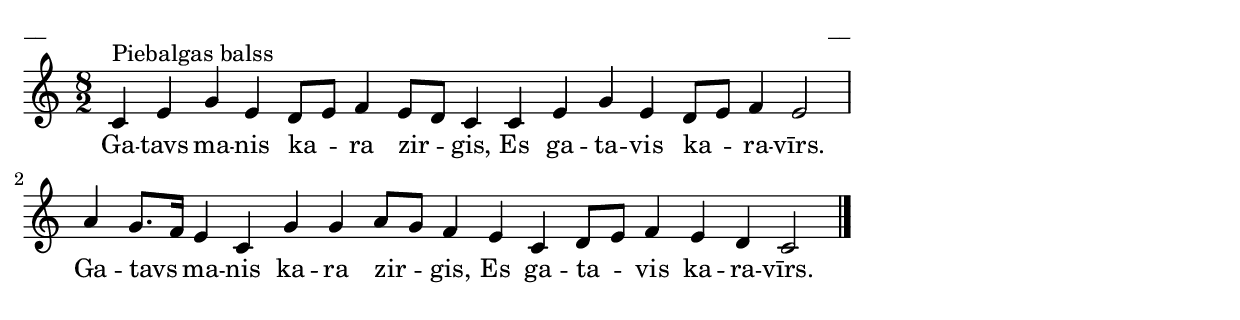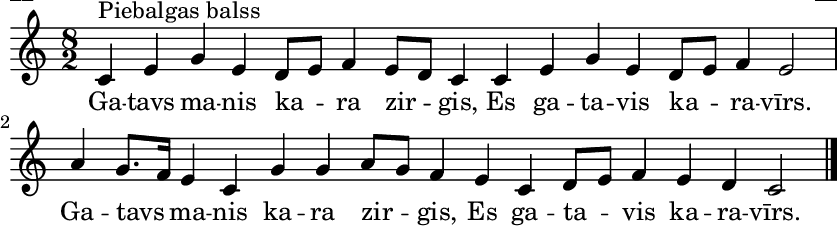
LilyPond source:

\version "2.13.18"
#(ly:set-option 'crop #t)

%\header {
%    title = "Gatavs mans kara zirgs"
%}
%#(set-global-staff-size 18)
\paper {
line-width = 14\cm
left-margin = 0.4\cm
between-system-padding = 0.1\cm
between-system-space = 0.1\cm
}
\layout {
indent = #0
ragged-last = ##f
}


voiceA = \relative c'' {
\clef "treble"
\key c \major
\time 8/2
c,4^"Piebalgas balss" e g e d8[ e] f4 e8[ d] c4 c e g e d8[ e] f4 e2 |
a4 g8.[ f16] e4 c g' g a8[ g] f4 e c d8[ e] f4 e d c2
\bar "|."
} 

lyricA = \lyricmode {
Ga -- tavs ma -- nis ka -- ra zir -- gis, 
Es ga -- ta -- vis ka -- ra -- vīrs.
Ga -- tavs ma -- nis ka -- ra zir -- gis, 
Es ga -- ta -- vis ka -- ra -- vīrs.
}

fullScore = <<
\new Staff {
<<
\new Voice = "voiceA" { \oneVoice \autoBeamOff \voiceA }
\new Lyrics \lyricsto "voiceA" \lyricA
>>
}
>>

\score {
\fullScore
\header { piece = "__" opus = "__" }
}
\markup { \with-color #(x11-color 'white) \sans \smaller "__" }
\score {
\unfoldRepeats
\fullScore
\midi {
\context { \Staff \remove "Staff_performer" }
\context { \Voice \consists "Staff_performer" }
}
}



